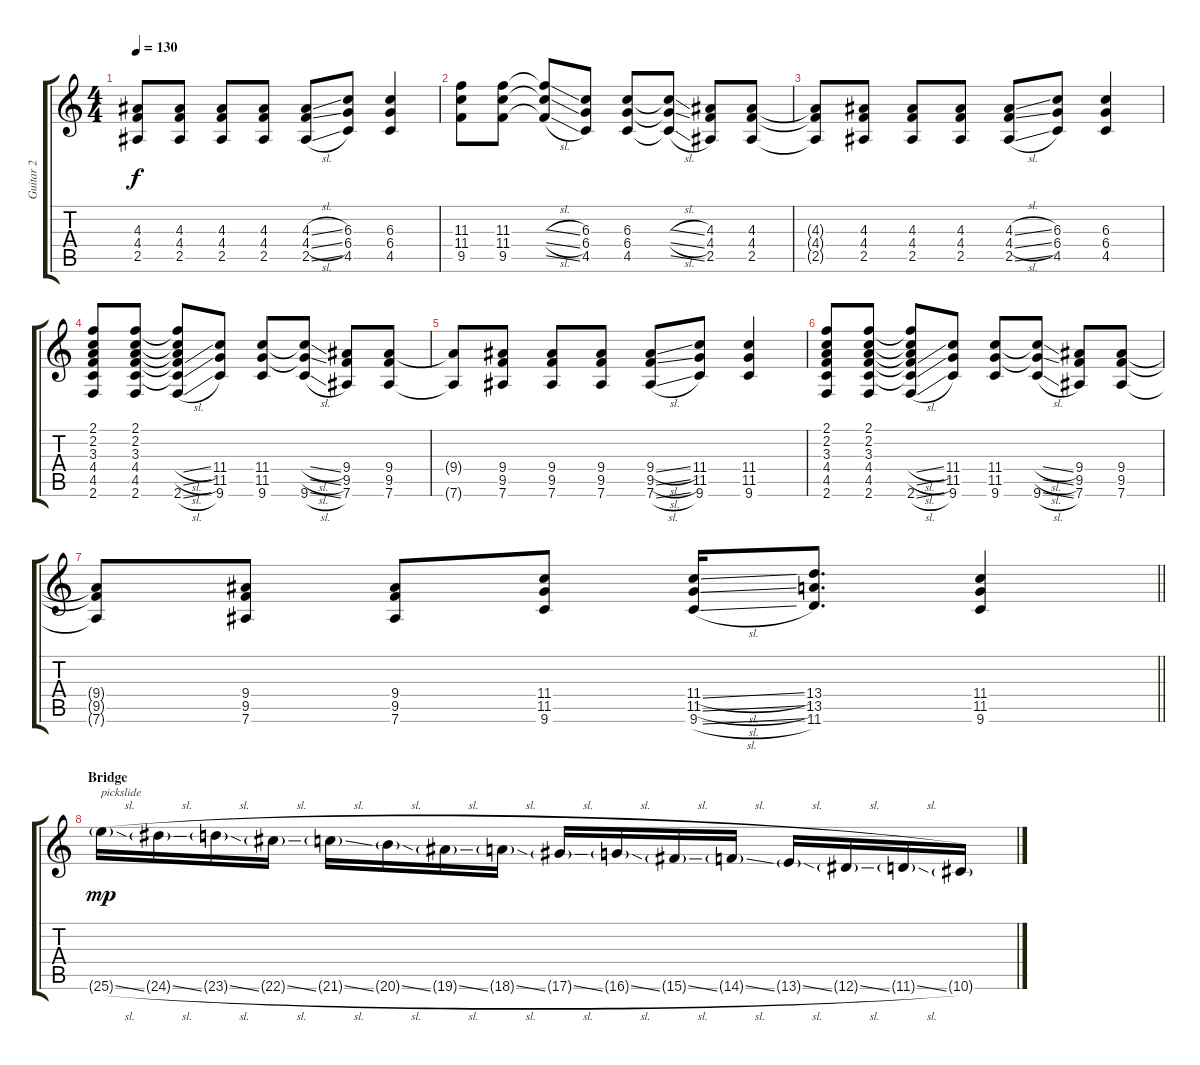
\track ("Guitar 2" "Guitar 2") {instrument distortionguitar}
\staff {score tabs}
\tuning (Eb4 Bb3 Gb3 Db3 Ab2 Eb2) {hide}
\ts (4 4)
\tempo 130
\clef g2
\ks c
(4.3{t} 4.4{t} 2.5{t}).8{dy f} (4.3 4.4 2.5).8 (4.3 4.4 2.5).8 (4.3 4.4 2.5).8 (4.3{sl} 4.4{sl} 2.5{sl}).8 (6.3 6.4 4.5).8 (6.3 6.4 4.5).4 |
(11.3 11.4 9.5).8 (11.3 11.4 9.5).8 (11.3{sl t} 11.4{sl t} 9.5{sl t}).8 (6.3 6.4 4.5).8 (6.3 6.4 4.5).8 (6.3{sl t} 6.4{sl t} 4.5{sl t}).8 (4.3 4.4 2.5).8 (4.3 4.4 2.5).8 |
(4.3{t} 4.4{t} 2.5{t}).8 (4.3 4.4 2.5).8 (4.3 4.4 2.5).8 (4.3 4.4 2.5).8 (4.3{sl} 4.4{sl} 2.5{sl}).8 (6.3 6.4 4.5).8 (6.3 6.4 4.5).4 |
(2.1 2.2 3.3 4.4 4.5 2.6).8 (2.1 2.2 3.3 4.4 4.5 2.6).8 (2.1{t} 2.2{t} 3.3{t} 4.4{sl t} 4.5{sl t} 2.6{sl}).8 (11.4 11.5 9.6).8 (11.4 11.5 9.6).8 (11.4{sl t} 11.5{sl t} 9.6{sl}).8 (9.4 9.5 7.6).8 (9.4 9.5 7.6).8 |
(9.4{t} 7.6{t}).8 (9.4 9.5 7.6).8 (9.4 9.5 7.6).8 (9.4 9.5 7.6).8 (9.4{sl} 9.5{sl} 7.6{sl}).8 (11.4 11.5 9.6).8 (11.4 11.5 9.6).4 |
(2.1 2.2 3.3 4.4 4.5 2.6).8 (2.1 2.2 3.3 4.4 4.5 2.6).8 (2.1{t} 2.2{t} 3.3{t} 4.4{sl t} 4.5{sl t} 2.6{sl}).8 (11.4 11.5 9.6).8 (11.4 11.5 9.6).8 (11.4{sl t} 11.5{sl t} 9.6{sl}).8 (9.4 9.5 7.6).8 (9.4 9.5 7.6).8 |
\barLineRight lightlight
(9.4{t} 9.5{t} 7.6{t}).8 (9.4 9.5 7.6).8 (9.4 9.5 7.6).8 (11.4 11.5 9.6).8 (11.4{sl} 11.5{sl} 9.6{sl}).16 (13.4 13.5 11.6).8{d} (11.4 11.5 9.6).4 |
\section ("" "Bridge")
25.6{sl g}.16{txt "pickslide" dy mp volume 0} 24.6{sl g}.16 23.6{sl g}.16 22.6{sl g}.16 21.6{sl g}.16 20.6{sl g}.16 19.6{sl g}.16 18.6{sl g}.16 17.6{sl g}.16 16.6{sl g}.16 15.6{sl g}.16 14.6{sl g}.16 13.6{sl g}.16 12.6{sl g}.16 11.6{sl g}.16 10.6{sl g}.16
